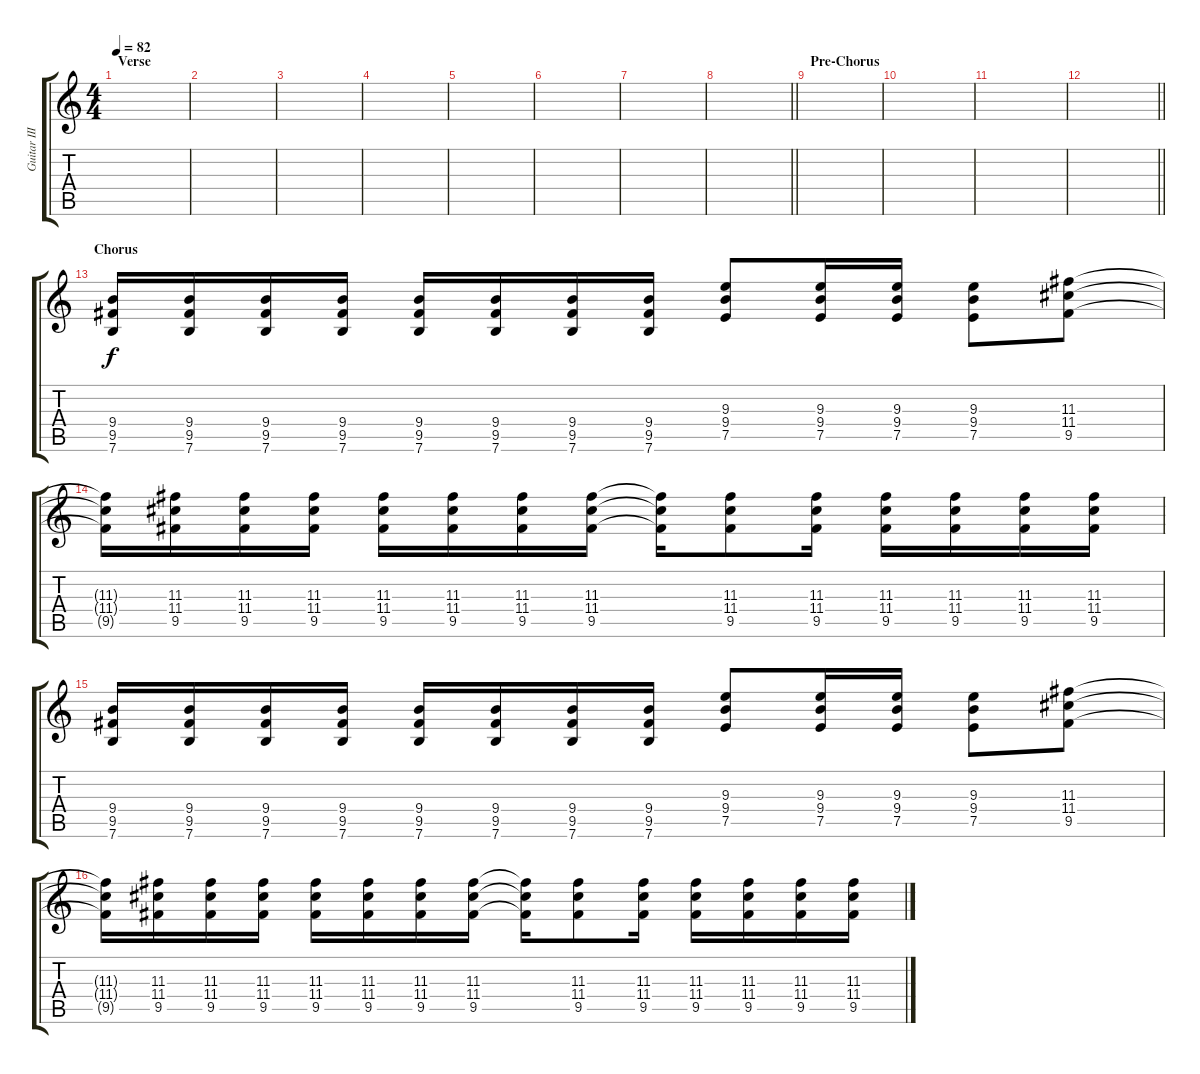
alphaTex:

\track ("Guitar III" "Guitar III") {instrument distortionguitar}
\staff {score tabs}
\tuning (E4 B3 G3 D3 A2 E2) {hide}
\ts (4 4)
\section ("" "Verse")
\tempo 82
\clef g2
\ks c
|
|
|
|
|
|
|
\barLineRight lightlight
|
\section ("" "Pre-Chorus")
|
|
|
\barLineRight lightlight
|
\section ("" "Chorus")
(9.4 9.5 7.6).16 (9.4 9.5 7.6).16 (9.4 9.5 7.6).16 (9.4 9.5 7.6).16 (9.4 9.5 7.6).16 (9.4 9.5 7.6).16 (9.4 9.5 7.6).16 (9.4 9.5 7.6).16 (9.3 9.4 7.5).8 (9.3 9.4 7.5).16 (9.3 9.4 7.5).16 (9.3 9.4 7.5).8 (11.3 11.4 9.5).8 |
(11.3{t} 11.4{t} 9.5{t}).16 (11.3 11.4 9.5).16 (11.3 11.4 9.5).16 (11.3 11.4 9.5).16 (11.3 11.4 9.5).16 (11.3 11.4 9.5).16 (11.3 11.4 9.5).16 (11.3 11.4 9.5).16 (11.3{t} 11.4{t} 9.5{t}).16 (11.3 11.4 9.5).8 (11.3 11.4 9.5).16 (11.3 11.4 9.5).16 (11.3 11.4 9.5).16 (11.3 11.4 9.5).16 (11.3 11.4 9.5).16 |
(9.4 9.5 7.6).16 (9.4 9.5 7.6).16 (9.4 9.5 7.6).16 (9.4 9.5 7.6).16 (9.4 9.5 7.6).16 (9.4 9.5 7.6).16 (9.4 9.5 7.6).16 (9.4 9.5 7.6).16 (9.3 9.4 7.5).8 (9.3 9.4 7.5).16 (9.3 9.4 7.5).16 (9.3 9.4 7.5).8 (11.3 11.4 9.5).8 |
(11.3{t} 11.4{t} 9.5{t}).16 (11.3 11.4 9.5).16 (11.3 11.4 9.5).16 (11.3 11.4 9.5).16 (11.3 11.4 9.5).16 (11.3 11.4 9.5).16 (11.3 11.4 9.5).16 (11.3 11.4 9.5).16 (11.3{t} 11.4{t} 9.5{t}).16 (11.3 11.4 9.5).8 (11.3 11.4 9.5).16 (11.3 11.4 9.5).16 (11.3 11.4 9.5).16 (11.3 11.4 9.5).16 (11.3 11.4 9.5).16
